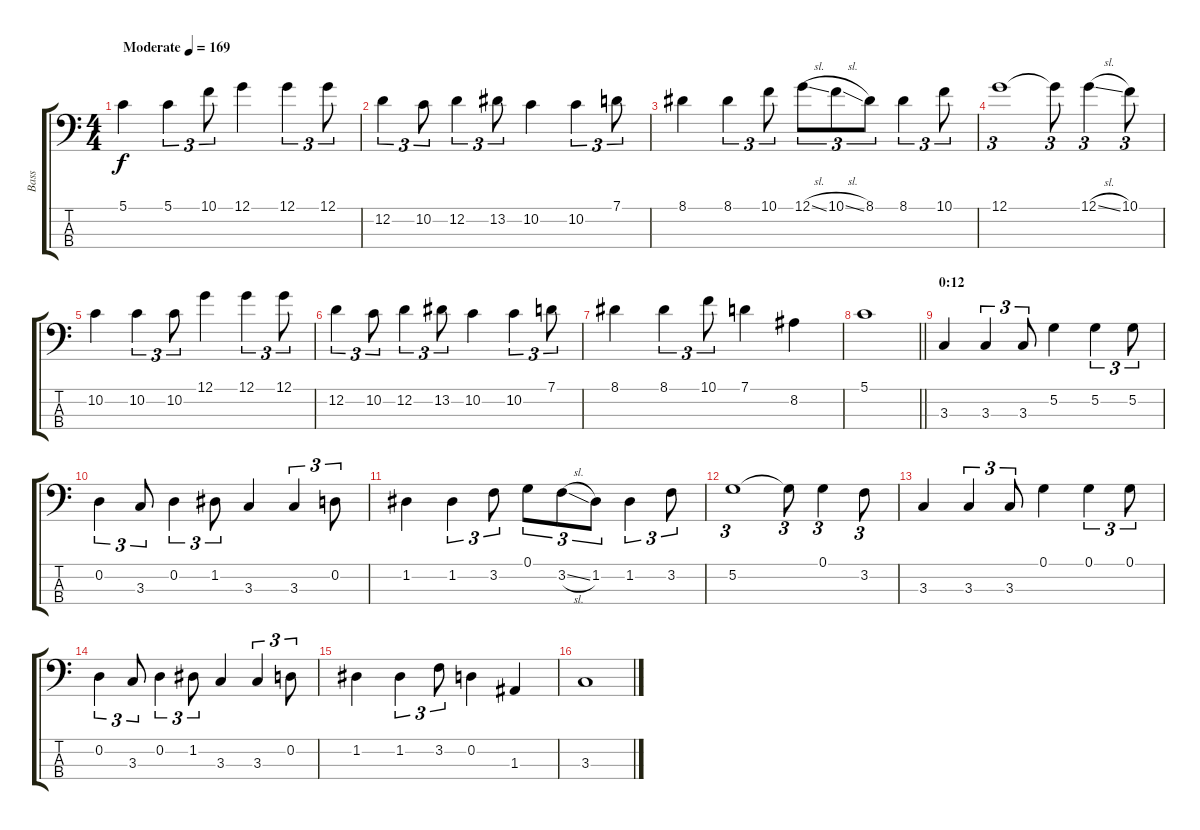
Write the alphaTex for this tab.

\track ("Bass" "Bass") {instrument electricbassfinger}
\staff {score tabs}
\tuning (G2 D2 A1 E1) {hide}
\ts (4 4)
\tempo (169 "Moderate")
\clef f4
\ks c
5.1.4{dy f instrument electricbassfinger} 5.1.4{tu (3 2)} 10.1.8{tu (3 2)} 12.1.4 12.1.4{tu (3 2)} 12.1.8{tu (3 2)} |
12.2.4{tu (3 2)} 10.2.8{tu (3 2)} 12.2.4{tu (3 2)} 13.2.8{tu (3 2)} 10.2.4 10.2.4{tu (3 2)} 7.1.8{tu (3 2)} |
8.1.4 8.1.4{tu (3 2)} 10.1.8{tu (3 2)} 12.1{sl}.8{tu (3 2)} 10.1{sl}.8{tu (3 2)} 8.1.8{tu (3 2)} 8.1.4{tu (3 2)} 10.1.8{tu (3 2)} |
12.1.1{tu (3 2)} 12.1{t}.8{tu (3 2)} 12.1{sl}.4{tu (3 2)} 10.1.8{tu (3 2)} |
10.2.4 10.2.4{tu (3 2)} 10.2.8{tu (3 2)} 12.1.4 12.1.4{tu (3 2)} 12.1.8{tu (3 2)} |
12.2.4{tu (3 2)} 10.2.8{tu (3 2)} 12.2.4{tu (3 2)} 13.2.8{tu (3 2)} 10.2.4 10.2.4{tu (3 2)} 7.1.8{tu (3 2)} |
8.1.4 8.1.4{tu (3 2)} 10.1.8{tu (3 2)} 7.1.4 8.2.4 |
\barLineRight lightlight
5.1.1 |
\section ("" "0:12")
3.3.4{volume 12} 3.3.4{tu (3 2)} 3.3.8{tu (3 2)} 5.2.4 5.2.4{tu (3 2)} 5.2.8{tu (3 2)} |
0.2.4{tu (3 2)} 3.3.8{tu (3 2)} 0.2.4{tu (3 2)} 1.2.8{tu (3 2)} 3.3.4 3.3.4{tu (3 2)} 0.2.8{tu (3 2)} |
1.2.4 1.2.4{tu (3 2)} 3.2.8{tu (3 2)} 0.1.8{tu (3 2)} 3.2{sl}.8{tu (3 2)} 1.2.8{tu (3 2)} 1.2.4{tu (3 2)} 3.2.8{tu (3 2)} |
5.2.1{tu (3 2)} 5.2{t}.8{tu (3 2)} 0.1.4{tu (3 2)} 3.2.8{tu (3 2)} |
3.3.4 3.3.4{tu (3 2)} 3.3.8{tu (3 2)} 0.1.4 0.1.4{tu (3 2)} 0.1.8{tu (3 2)} |
0.2.4{tu (3 2)} 3.3.8{tu (3 2)} 0.2.4{tu (3 2)} 1.2.8{tu (3 2)} 3.3.4 3.3.4{tu (3 2)} 0.2.8{tu (3 2)} |
1.2.4 1.2.4{tu (3 2)} 3.2.8{tu (3 2)} 0.2.4 1.3.4 |
3.3.1
